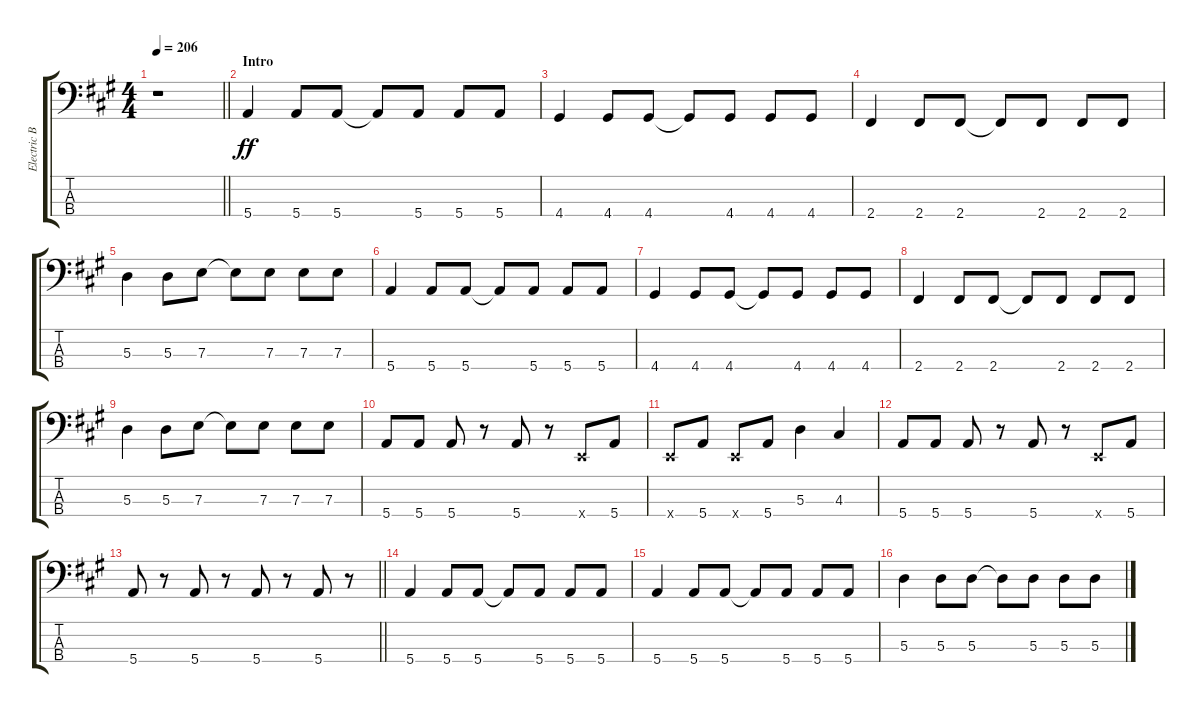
\track ("Electric Bass" "Electric B") {instrument electricbassfinger}
\staff {score tabs}
\tuning (G2 D2 A1 E1) {hide}
\ts (4 4)
\tempo 206
\clef f4
\barLineRight lightlight
\ks a
r.1{dy ff instrument electricbassfinger} |
\section ("" "Intro")
5.4.4 5.4.8 5.4.8 5.4{t}.8 5.4.8 5.4.8 5.4.8 |
4.4.4 4.4.8 4.4.8 4.4{t}.8 4.4.8 4.4.8 4.4.8 |
2.4.4 2.4.8 2.4.8 2.4{t}.8 2.4.8 2.4.8 2.4.8 |
5.3.4 5.3.8 7.3.8 7.3{t}.8 7.3.8 7.3.8 7.3.8 |
5.4.4 5.4.8 5.4.8 5.4{t}.8 5.4.8 5.4.8 5.4.8 |
4.4.4 4.4.8 4.4.8 4.4{t}.8 4.4.8 4.4.8 4.4.8 |
2.4.4 2.4.8 2.4.8 2.4{t}.8 2.4.8 2.4.8 2.4.8 |
5.3.4 5.3.8 7.3.8 7.3{t}.8 7.3.8 7.3.8 7.3.8 |
5.4.8 5.4.8 5.4.8 r.8 5.4.8 r.8 0.4{x}.8 5.4.8 |
0.4{x}.8 5.4.8 0.4{x}.8 5.4.8 5.3.4 4.3.4 |
5.4.8 5.4.8 5.4.8 r.8 5.4.8 r.8 0.4{x}.8 5.4.8 |
\barLineRight lightlight
5.4.8 r.8 5.4.8 r.8 5.4.8 r.8 5.4.8 r.8 |
\section ("" "")
5.4.4 5.4.8 5.4.8 5.4{t}.8 5.4.8 5.4.8 5.4.8 |
5.4.4 5.4.8 5.4.8 5.4{t}.8 5.4.8 5.4.8 5.4.8 |
5.3.4 5.3.8 5.3.8 5.3{t}.8 5.3.8 5.3.8 5.3.8
